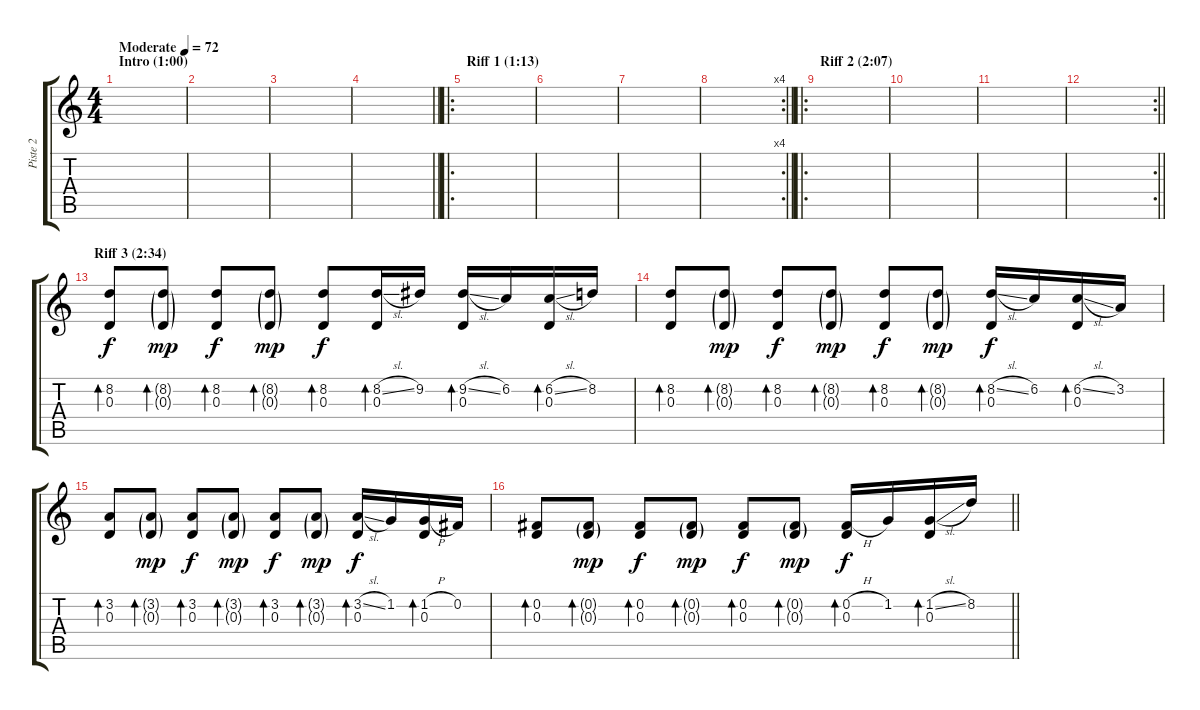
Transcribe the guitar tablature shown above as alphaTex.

\track ("Piste 2" "Piste 2") {instrument acousticguitarsteel}
\staff {score tabs}
\tuning (B3 Gb3 D3 A2 E2 B1) {hide}
\ts (4 4)
\section ("" "Intro (1:00)")
\tempo (72 "Moderate")
\clef g2
\ks c
|
|
|
\barLineRight lightlight
|
\ro
\section ("" "Riff 1 (1:13)")
|
|
|
\rc 4
\barLineRight lightlight
|
\ro
\section ("" "Riff 2 (2:07)")
|
|
|
\rc 2
\barLineRight lightlight
|
\section ("" "Riff 3 (2:34)")
(8.2 0.3).8{bd 120} (8.2{g} 0.3{g}).8{bd 120 dy mp} (8.2 0.3).8{bd 120 dy f} (8.2{g} 0.3{g}).8{bd 120 dy mp} (8.2 0.3).8{bd 120 dy f} (8.2{sl} 0.3).16{bd 120} 9.2.16 (9.2{sl} 0.3).16{bd 120} 6.2.16 (6.2{sl} 0.3).16{bd 120} 8.2.16 |
(8.2 0.3).8{bd 120} (8.2{g} 0.3{g}).8{bd 120 dy mp} (8.2 0.3).8{bd 120 dy f} (8.2{g} 0.3{g}).8{bd 120 dy mp} (8.2 0.3).8{bd 120 dy f} (8.2{g} 0.3{g}).8{bd 120 dy mp} (8.2{sl} 0.3).16{bd 120 dy f} 6.2.16 (6.2{sl} 0.3).16{bd 120} 3.2.16 |
(3.2 0.3).8{bd 120} (3.2{g} 0.3{g}).8{bd 120 dy mp} (3.2 0.3).8{bd 120 dy f} (3.2{g} 0.3{g}).8{bd 120 dy mp} (3.2 0.3).8{bd 120 dy f} (3.2{g} 0.3{g}).8{bd 120 dy mp} (3.2{sl} 0.3).16{bd 120 dy f} 1.2.16 (1.2{h} 0.3).16{bd 120} 0.2.16 |
\barLineRight lightlight
(0.2 0.3).8{bd 120} (0.2{g} 0.3{g}).8{bd 120 dy mp} (0.2 0.3).8{bd 120 dy f} (0.2{g} 0.3{g}).8{bd 120 dy mp} (0.2 0.3).8{bd 120 dy f} (0.2{g} 0.3{g}).8{bd 120 dy mp} (0.2{h} 0.3).16{bd 120 dy f} 1.2.16 (1.2{sl} 0.3).16{bd 120} 8.2.16
